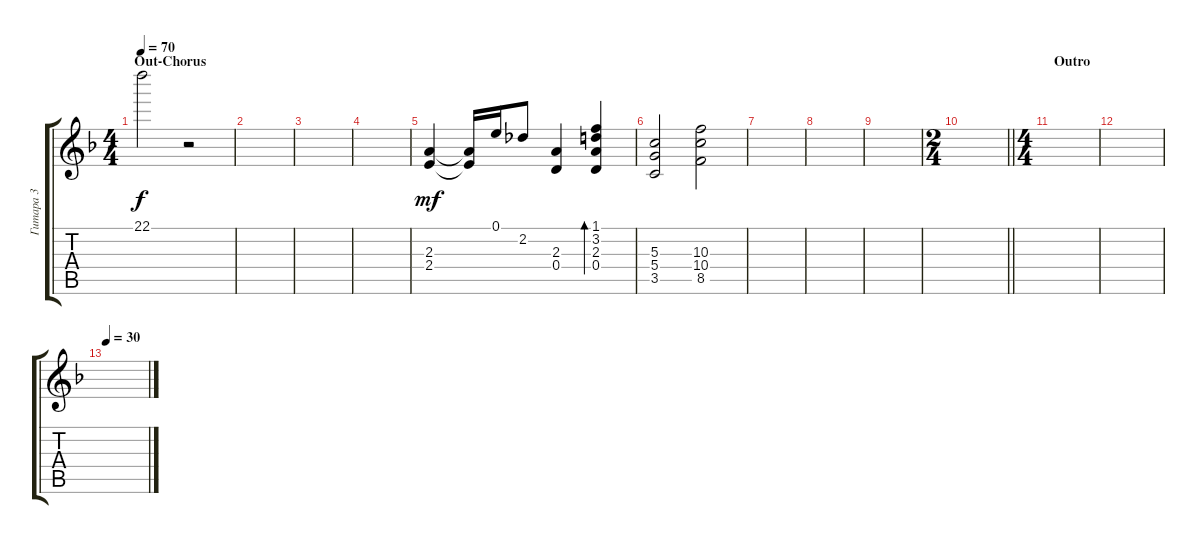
\track ("Гитара 3" "Гитара 3") {instrument distortionguitar}
\staff {score tabs}
\tuning (E4 B3 G3 D3 A2 E2) {hide}
\ts (4 4)
\section ("" "Out-Chorus")
\tempo 70
\clef g2
\ks dminor
22.1{t}.2{dy f} r.2 |
|
|
|
(2.3 2.4).4{dy mf instrument distortionguitar} (2.3{t} 2.4{t}).16 0.1.16 2.2.8 (2.3 0.4).4 (1.1 3.2 2.3 0.4).4{bd 60} |
(5.3 5.4 3.5).2 (10.3 10.4 8.5).2 |
|
|
|
\ts (2 4)
\barLineRight lightlight
|
\ts (4 4)
\section ("" "Outro")
|
|
\tempo 30
